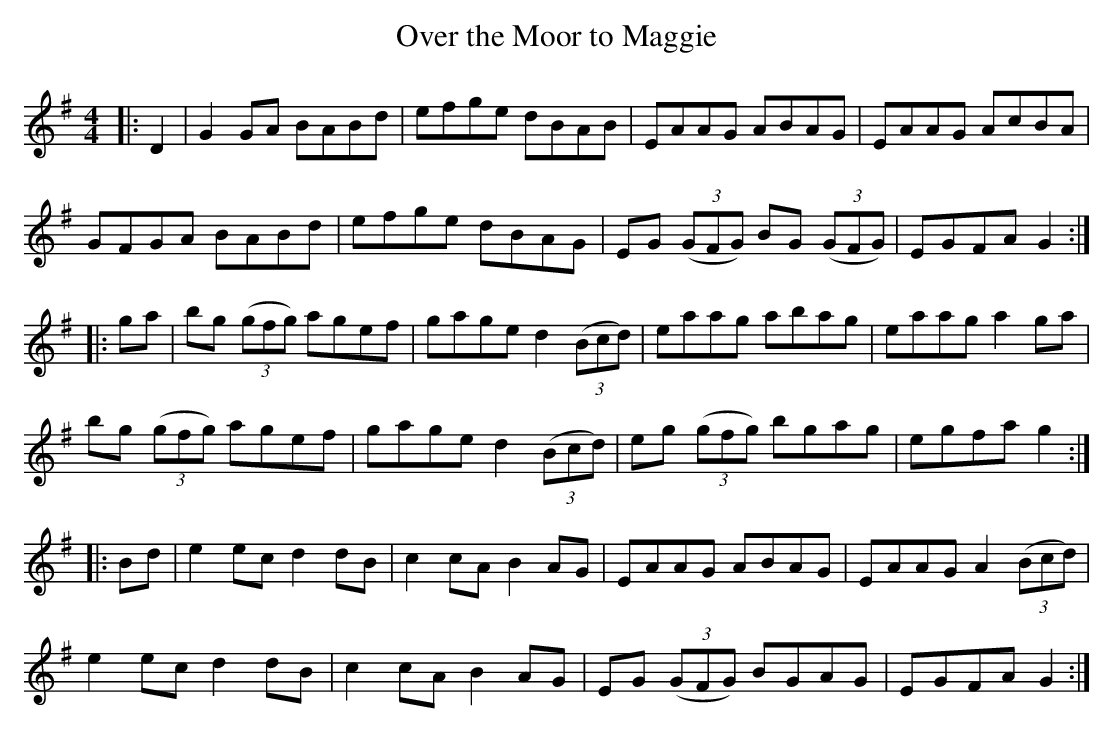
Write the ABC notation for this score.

X:1
T:Over the Moor to Maggie
M:4/4
L:1/8
K:G
|:D2|G2GA BABd|efge dBAB|EAAG ABAG|EAAG AcBA|
GFGA BABd|efge dBAG|EG ((3GFG) BG ((3GFG)|EGFA G2:|
|:ga|bg ((3gfg) agef|gage d2 ((3Bcd)|eaag abag|eaag a2ga|
bg ((3gfg) agef|gage d2 ((3Bcd)|eg ((3gfg) bgag|egfa g2:|
|:Bd|e2ec d2dB|c2cA B2AG|EAAG ABAG|EAAG A2((3Bcd)|
e2ec d2dB|c2cA B2AG|EG ((3GFG) BGAG|EGFA G2:|
